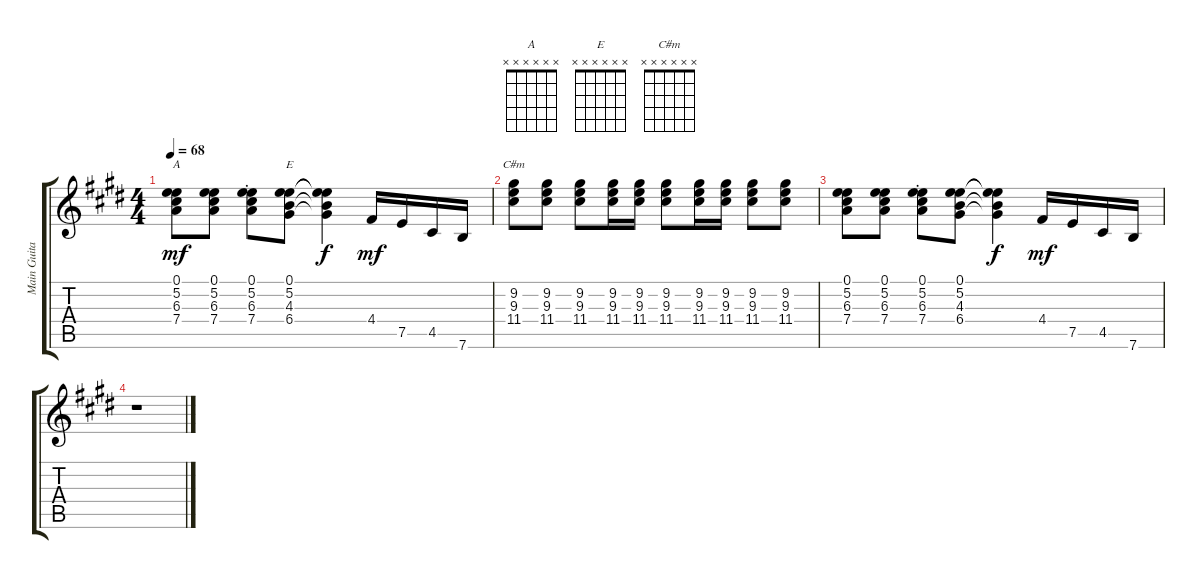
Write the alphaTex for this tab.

\track ("Main Guitar" "Main Guita") {instrument electricguitarclean}
\staff {score tabs}
\tuning (E4 B3 G3 D3 A2 E2) {hide}
\chord ("A" x x x x x x)
\chord ("E" x x x x x x)
\chord ("C#m" x x x x x x)
\ts (4 4)
\tempo 68
\clef g2
\ks e
(0.1 5.2 6.3 7.4).8{ch "A" dy mf volume 0} (0.1 5.2 6.3 7.4).8 (0.1{st} 5.2{st} 6.3{st} 7.4{st}).8 (0.1 5.2 4.3 6.4).8{ch "E"} (0.1{t} 5.2{t} 4.3{t} 6.4{t}).4{dy f} 4.4.16{dy mf} 7.5.16 4.5.16 7.6.16 |
(9.2 9.3 11.4).8{ch "C#m"} (9.2 9.3 11.4).8 (9.2 9.3 11.4).8 (9.2 9.3 11.4).16 (9.2 9.3 11.4).16 (9.2 9.3 11.4).8 (9.2 9.3 11.4).16 (9.2 9.3 11.4).16 (9.2 9.3 11.4).8 (9.2 9.3 11.4).8 |
(0.1 5.2 6.3 7.4).8 (0.1 5.2 6.3 7.4).8 (0.1{st} 5.2{st} 6.3{st} 7.4{st}).8 (0.1 5.2 4.3 6.4).8 (0.1{t} 5.2{t} 4.3{t} 6.4{t}).4{dy f} 4.4.16{dy mf} 7.5.16 4.5.16 7.6.16 |
r.1
